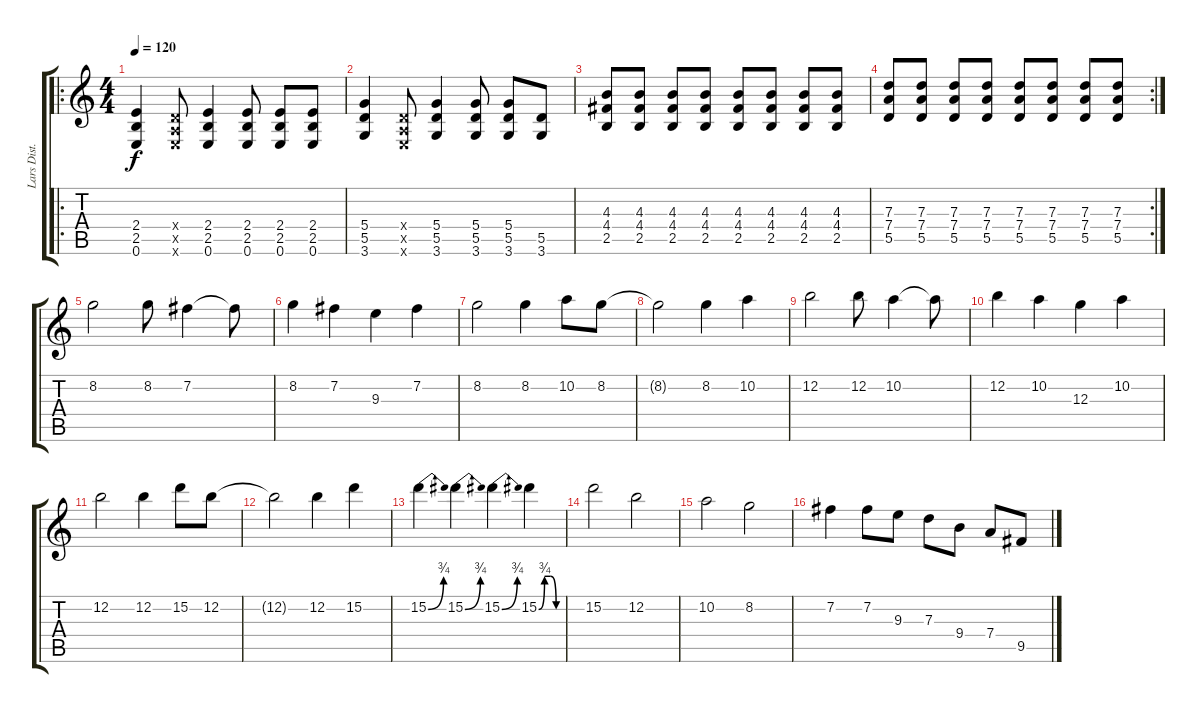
\track ("Lars Dist." "Lars Dist.") {instrument distortionguitar}
\staff {score tabs}
\tuning (E4 B3 G3 D3 A2 E2) {hide}
\ro
\ts (4 4)
\tempo 120
\clef g2
\ks c
(2.4 2.5 0.6).4{dy f} (0.4{x} 0.5{x} 0.6{x}).8 (2.4 2.5 0.6).4 (2.4 2.5 0.6).8 (2.4 2.5 0.6).8 (2.4 2.5 0.6).8 |
(5.4 5.5 3.6).4 (0.4{x} 0.5{x} 0.6{x}).8 (5.4 5.5 3.6).4 (5.4 5.5 3.6).8 (5.4 5.5 3.6).8 (5.5 3.6).8 |
(4.3 4.4 2.5).8 (4.3 4.4 2.5).8 (4.3 4.4 2.5).8 (4.3 4.4 2.5).8 (4.3 4.4 2.5).8 (4.3 4.4 2.5).8 (4.3 4.4 2.5).8 (4.3 4.4 2.5).8 |
\rc 2
(7.3 7.4 5.5).8 (7.3 7.4 5.5).8 (7.3 7.4 5.5).8 (7.3 7.4 5.5).8 (7.3 7.4 5.5).8 (7.3 7.4 5.5).8 (7.3 7.4 5.5).8 (7.3 7.4 5.5).8 |
8.2.2 8.2.8 7.2.4 7.2{t}.8 |
8.2.4 7.2.4 9.3.4 7.2.4 |
8.2.2 8.2.4 10.2.8 8.2.8 |
8.2{t}.2 8.2.4 10.2.4 |
12.2.2 12.2.8 10.2.4 10.2{t}.8 |
12.2.4 10.2.4 12.3.4 10.2.4 |
12.2.2 12.2.4 15.2.8 12.2.8 |
12.2{t}.2 12.2.4 15.2.4 |
15.2{be (bend 0 0 60 3)}.4 15.2{be (bend 0 0 60 3)}.4 15.2{be (bend 0 0 60 3)}.4 15.2{be (custom 0 0 15 3 30 3 45 0 60 0)}.4 |
15.2.2 12.2.2 |
10.2.2 8.2.2 |
7.2.4 7.2.8 9.3.8 7.3.8 9.4.8 7.4.8 9.5.8
